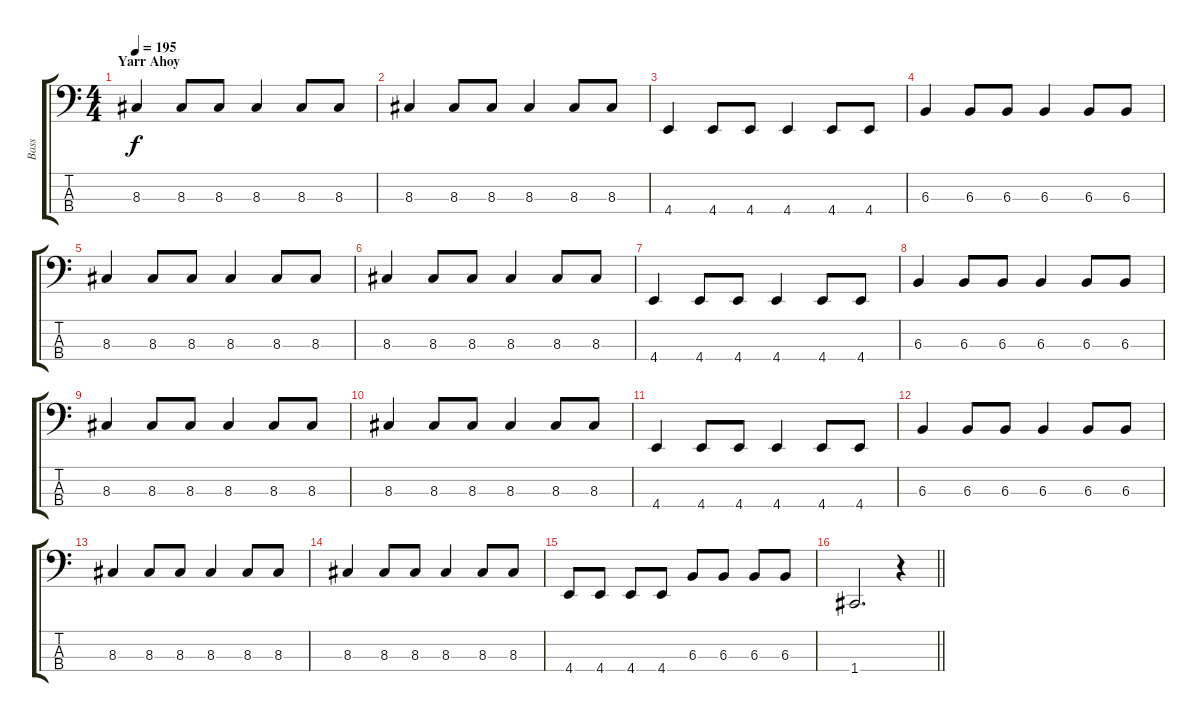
\track ("Bass" "Bass") {instrument electricbasspick}
\staff {score tabs}
\tuning (Eb2 Bb1 F1 C1) {hide}
\ts (4 4)
\section ("" "Yarr Ahoy")
\tempo 195
\clef f4
\ks c
8.3.4{dy f} 8.3.8 8.3.8 8.3.4 8.3.8 8.3.8 |
8.3.4 8.3.8 8.3.8 8.3.4 8.3.8 8.3.8 |
4.4.4 4.4.8 4.4.8 4.4.4 4.4.8 4.4.8 |
6.3.4 6.3.8 6.3.8 6.3.4 6.3.8 6.3.8 |
8.3.4 8.3.8 8.3.8 8.3.4 8.3.8 8.3.8 |
8.3.4 8.3.8 8.3.8 8.3.4 8.3.8 8.3.8 |
4.4.4 4.4.8 4.4.8 4.4.4 4.4.8 4.4.8 |
6.3.4 6.3.8 6.3.8 6.3.4 6.3.8 6.3.8 |
8.3.4 8.3.8 8.3.8 8.3.4 8.3.8 8.3.8 |
8.3.4 8.3.8 8.3.8 8.3.4 8.3.8 8.3.8 |
4.4.4 4.4.8 4.4.8 4.4.4 4.4.8 4.4.8 |
6.3.4 6.3.8 6.3.8 6.3.4 6.3.8 6.3.8 |
8.3.4 8.3.8 8.3.8 8.3.4 8.3.8 8.3.8 |
8.3.4 8.3.8 8.3.8 8.3.4 8.3.8 8.3.8 |
4.4.8 4.4.8 4.4.8 4.4.8 6.3.8 6.3.8 6.3.8 6.3.8 |
\barLineRight lightlight
1.4.2{d} r.4
